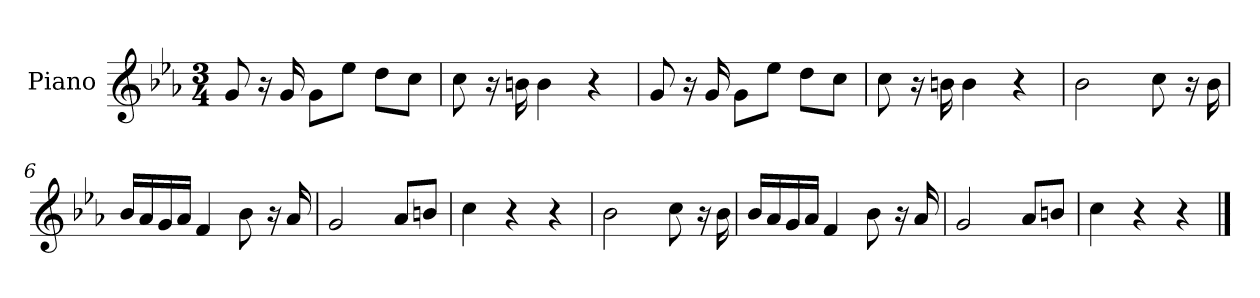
**kern
*part1
*staff1
*I"Piano
*I'P-no
*clefG2
*k[b-e-a-]
*M3/4
*MM93
=1
8g/
16r
16g/
8g\L
8ee-\J
8dd\L
8cc\J
=2
8cc\
16r
16bn\
4b\
4r
=3
8g/
16r
16g/
8g\L
8ee-\J
8dd\L
8cc\J
=4
8cc\
16r
16bn\
4b\
4r
=5
2b-\
8cc\
16r
16b-\
!!LO:LB:g=z
=6
16b-/LL
16a-/
16g/
16a-/JJ
4f/
8b-\
16r
16a-/
=7
2g/
8a-/L
8bn/J
=8
4cc\
4r
4r
=9
2b-\
8cc\
16r
16b-\
=10
16b-/LL
16a-/
16g/
16a-/JJ
4f/
8b-\
16r
16a-/
=11
2g/
8a-/L
8bn/J
=12
4cc\
4r
4r
==
*-
